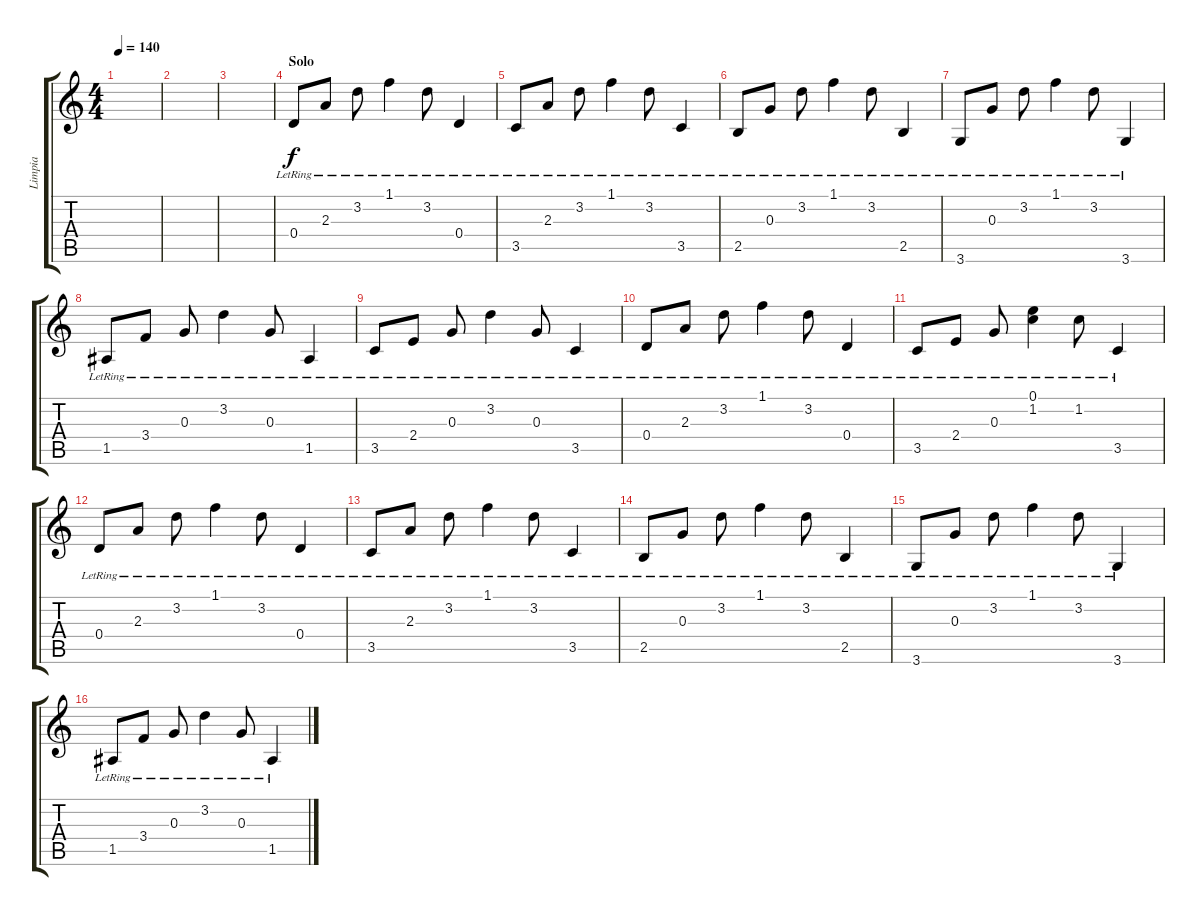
\track ("Limpia" "Limpia") {instrument electricguitarclean}
\staff {score tabs}
\tuning (E4 B3 G3 D3 A2 E2) {hide}
\ts (4 4)
\tempo 140
\clef g2
\ks c
|
|
|
\section ("" "Solo")
0.4{lr}.8 2.3{lr}.8 3.2{lr}.8 1.1{lr}.4 3.2{lr}.8 0.4{lr}.4 |
3.5{lr}.8 2.3{lr}.8 3.2{lr}.8 1.1{lr}.4 3.2{lr}.8 3.5{lr}.4 |
2.5{lr}.8 0.3{lr}.8 3.2{lr}.8 1.1{lr}.4 3.2{lr}.8 2.5{lr}.4 |
3.6{lr}.8 0.3{lr}.8 3.2{lr}.8 1.1{lr}.4 3.2{lr}.8 3.6{lr}.4 |
1.5{lr}.8 3.4{lr}.8 0.3{lr}.8 3.2{lr}.4 0.3{lr}.8 1.5{lr}.4 |
3.5{lr}.8 2.4{lr}.8 0.3{lr}.8 3.2{lr}.4 0.3{lr}.8 3.5{lr}.4 |
0.4{lr}.8 2.3{lr}.8 3.2{lr}.8 1.1{lr}.4 3.2{lr}.8 0.4{lr}.4 |
3.5{lr}.8 2.4{lr}.8 0.3{lr}.8 (0.1{lr} 1.2{lr}).4 1.2{lr}.8 3.5{lr}.4 |
0.4{lr}.8 2.3{lr}.8 3.2{lr}.8 1.1{lr}.4 3.2{lr}.8 0.4{lr}.4 |
3.5{lr}.8 2.3{lr}.8 3.2{lr}.8 1.1{lr}.4 3.2{lr}.8 3.5{lr}.4 |
2.5{lr}.8 0.3{lr}.8 3.2{lr}.8 1.1{lr}.4 3.2{lr}.8 2.5{lr}.4 |
3.6{lr}.8 0.3{lr}.8 3.2{lr}.8 1.1{lr}.4 3.2{lr}.8 3.6{lr}.4 |
1.5{lr}.8 3.4{lr}.8 0.3{lr}.8 3.2{lr}.4 0.3{lr}.8 1.5{lr}.4
